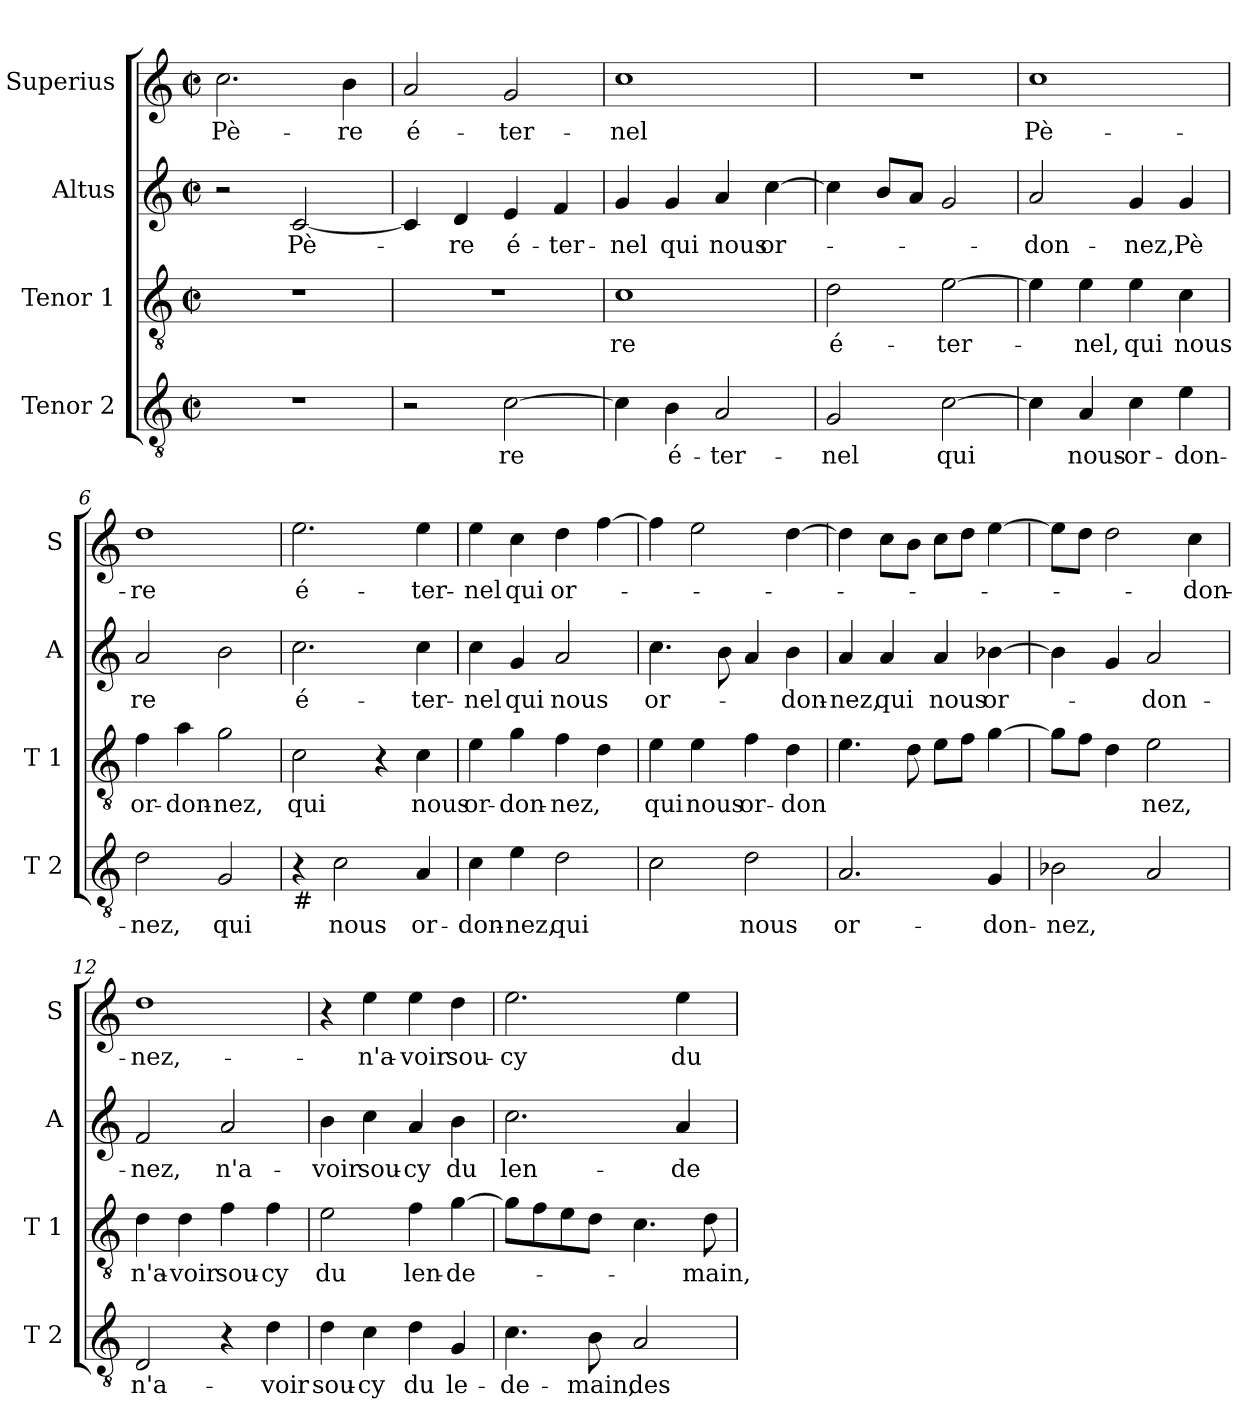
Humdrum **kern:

**kern	**text	**kern	**text	**kern	**text	**kern	**text
*part4	*part4	*part3	*part3	*part2	*part2	*part1	*part1
*staff4	*staff4	*staff3	*staff3	*staff2	*staff2	*staff1	*staff1
*I"Tenor 2	*	*I"Tenor 1	*	*I"Altus	*	*I"Superius	*
*I'T 2	*	*I'T 1	*	*I'A	*	*I'S	*
*clefGv2	*	*clefGv2	*	*clefG2	*	*clefG2	*
*k[]	*	*k[]	*	*k[]	*	*k[]	*
*C:	*	*C:	*	*C:	*	*C:	*
*M2/2	*	*M2/2	*	*M2/2	*	*M2/2	*
*met(c|)	*	*met(c|)	*	*met(c|)	*	*met(c|)	*
=1	=1	=1	=1	=1	=1	=1	=1
1r	.	1r	.	2r	.	2.cc\	Pè-
.	.	.	.	[2c/	Pè-	.	.
.	.	.	.	.	.	4b\	-re
=2	=2	=2	=2	=2	=2	=2	=2
2r	.	1r	.	4c/]	.	2a/	é-
.	.	.	.	4d/	-re	.	.
[2c\	re	.	.	4e/	é-	2g/	-ter-
.	.	.	.	4f/	-ter-	.	.
=3	=3	=3	=3	=3	=3	=3	=3
4c\]	.	1c	re	4g/	-nel	1cc	-nel
4B\	é-	.	.	4g/	qui	.	.
2A/	-ter-	.	.	4a/	nous	.	.
.	.	.	.	[4cc\	or-	.	.
=4	=4	=4	=4	=4	=4	=4	=4
2G/	-nel	2d\	é-	4cc\]	.	1r	.
.	.	.	.	8b/L	.	.	.
.	.	.	.	8a/J	.	.	.
[2c\	qui	[2e\	-ter-	2g/	.	.	.
=5	=5	=5	=5	=5	=5	=5	=5
4c\]	.	4e\]	.	2a/	-don-	1cc	Pè-
4A/	nous-	4e\	-nel,	.	.	.	.
4c\	-or-	4e\	qui	4g/	-nez,	.	.
4e\	-don-	4c\	nous	4g/	Pè	.	.
!!LO:LB:g=z
=6	=6	=6	=6	=6	=6	=6	=6
2d\	-nez,	4f\	or-	2a/	re	1dd	-re
.	.	4a\	-don-	.	.	.	.
2G/	qui	2g\	-nez,	2b\	.	.	.
=7	=7	=7	=7	=7	=7	=7	=7
!LO:TX:b:t=#	!	!	!	!	!	!	!
4r	.	2c\	qui	2.cc\	é-	2.ee\	é-
2c\	nous	.	.	.	.	.	.
.	.	4r	.	.	.	.	.
4A/	or-	4c\	nous	4cc\	-ter-	4ee\	-ter-
=8	=8	=8	=8	=8	=8	=8	=8
4c\	-don-	4e\	or-	4cc\	-nel	4ee\	-nel
4e\	-nez,	4g\	-don-	4g/	qui	4cc\	qui
2d\	qui	4f\	-nez,	2a/	nous	4dd\	or-
.	.	4d\	.	.	.	[4ff\	.
=9	=9	=9	=9	=9	=9	=9	=9
2c\	.	4e\	qui	4.cc\	or-	4ff\]	.
.	.	4e\	nous	.	.	2ee\	.
.	.	.	.	8b\	.	.	.
2d\	nous	4f\	or-	4a/	.	.	.
.	.	4d\	-don	4b\	-don-	[4dd\	.
=10	=10	=10	=10	=10	=10	=10	=10
2.A/	or-	4.e\	.	4a/	-nez,	4dd\]	.
.	.	.	.	4a/	qui	8cc\L	.
.	.	8d\	.	.	.	8b\J	.
.	.	8e\L	.	4a/	nous	8cc\L	.
.	.	8f\J	.	.	.	8dd\J	.
4G/	-don-	[4g\	.	[4b-X\	or-	[4ee\	.
!!LO:LB:g=z
=11	=11	=11	=11	=11	=11	=11	=11
2B-X\	-nez,	8g\L]	.	4b-\]	.	8ee\L]	.
.	.	8f\J	.	.	.	8dd\J	.
.	.	4d\	.	4g/	.	2dd\	.
2A/	.	2e\	nez,	2a/	-don-	.	.
.	.	.	.	.	.	4cc\	-don-
=12	=12	=12	=12	=12	=12	=12	=12
2D/	n'a-	4d\	n'a-	2f/	-nez,	1dd	-nez,-
.	.	4d\	-voir	.	.	.	.
4r	.	4f\	sou-	2a/	n'a-	.	.
4d\	-voir	4f\	-cy	.	.	.	.
=13	=13	=13	=13	=13	=13	=13	=13
4d\	sou-	2e\	du	4b\	-voir	4r	.
4c\	-cy	.	.	4cc\	sou-	4ee\	-n'a-
4d\	du	4f\	len-	4a/	-cy	4ee\	-voir
4G/	le-	[4g\	-de-	4b\	du	4dd\	sou-
=14	=14	=14	=14	=14	=14	=14	=14
4.c\	-de-	8g\L]	.	2.cc\	len-	2.ee\	-cy
.	.	8f\	.	.	.	.	.
.	.	8e\	.	.	.	.	.
8B\	-main,	8d\J	.	.	.	.	.
2A/	des	4.c\	.	.	.	.	.
.	.	.	.	4a/	-de-	4ee\	du
.	.	8d\	-main,	.	.	.	.
=	=	=	=	=	=	=	=
*-	*-	*-	*-	*-	*-	*-	*-
